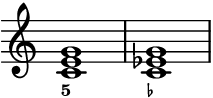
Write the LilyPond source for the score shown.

\version "2.16.2" % absolutely necessary!

% use this to crop output page size to match the snippet
#(ly:set-option 'preview #t)

%%%%%%%%%%%%%%%%%%%%%%%%%%
% here goes the snippet: %
%%%%%%%%%%%%%%%%%%%%%%%%%%
<<
\relative c' {
  \override Staff.TimeSignature #'stencil = ##f 
  <c e g>1
 
  <c es g>
}
\figures {
  < 5 >1 < _- >
}
>>